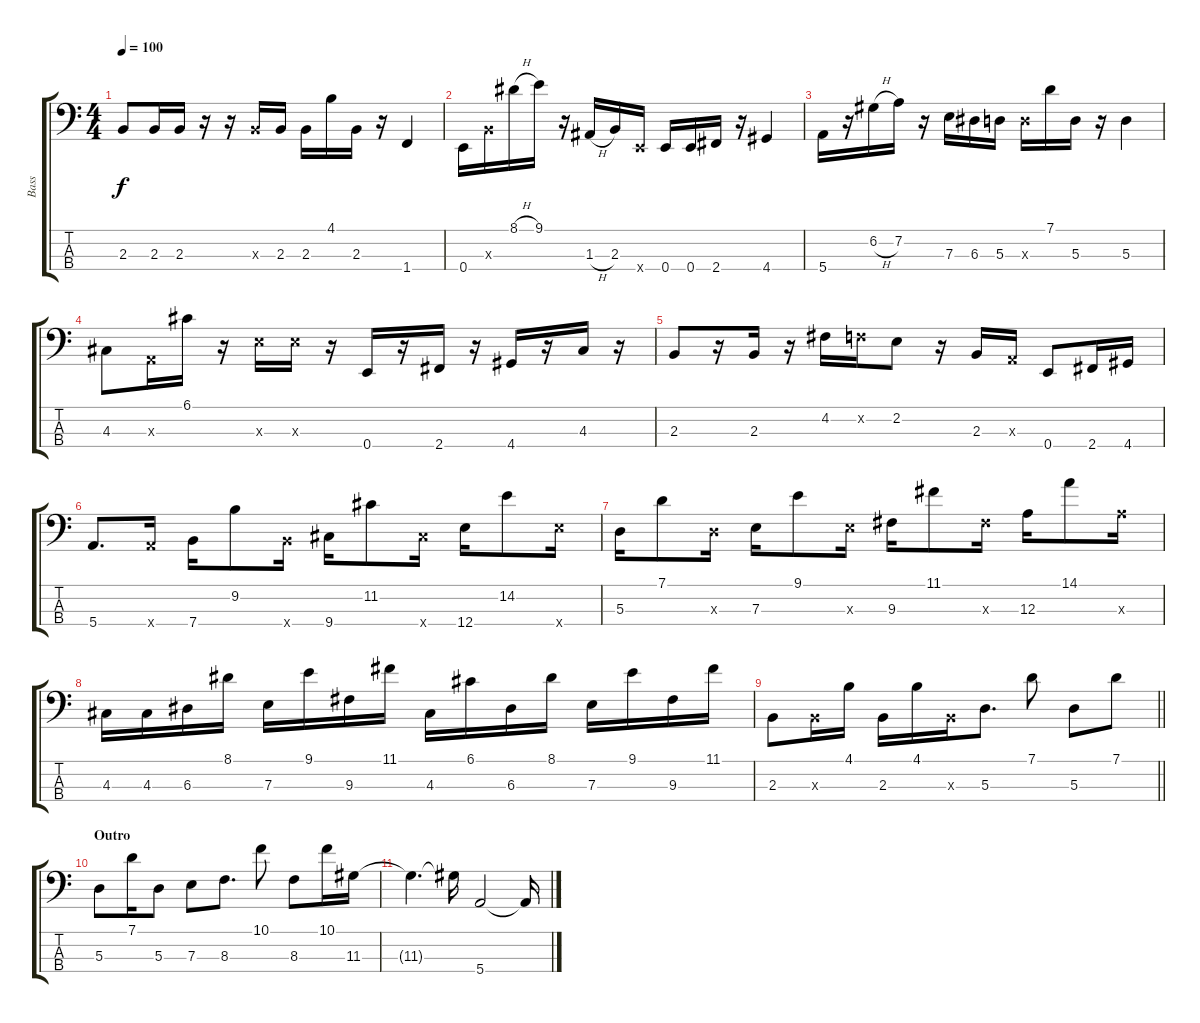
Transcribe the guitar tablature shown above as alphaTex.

\track ("Bass" "Bass") {instrument slapbass1}
\staff {score tabs}
\tuning (G2 D2 A1 E1) {hide}
\ts (4 4)
\tempo 100
\clef f4
\ks c
2.3.8{dy f} 2.3.16 2.3.16 r.16 r.16 2.3{x}.16 2.3.16 2.3.16 4.1.16 2.3.16 r.16 1.4.4 |
0.4.16 2.3{x}.16 8.1{h}.16 9.1.16 r.16 1.3{h}.16 2.3.16 0.4{x}.16 0.4.16 0.4.16 2.4.16 r.16 4.4.4 |
5.4.16 r.16 6.2{h}.16 7.2.16 r.16 7.3.16 6.3.16 5.3.16 5.3{x}.16 7.1.16 5.3.16 r.16 5.3.4 |
4.3.8 0.3{x}.16 6.1.16 r.16 7.3{x}.16 7.3{x}.16 r.16 0.4.16 r.16 2.4.16 r.16 4.4.16 r.16 4.3.16 r.16 |
2.3.8 r.16 2.3.16 r.16 4.2.16 3.2{x}.16 2.2.8 r.16 2.3.16 0.3{x}.16 0.4.8 2.4.16 4.4.16 |
5.4.8{d} 5.4{x}.16 7.4.16 9.2.8 7.4{x}.16 9.4.16 11.2.8 9.4{x}.16 12.4.16 14.2.8 12.4{x}.16 |
5.3.16 7.1.8 5.3{x}.16 7.3.16 9.1.8 7.3{x}.16 9.3.16 11.1.8 9.3{x}.16 12.3.16 14.1.8 12.3{x}.16 |
4.3.16 4.3.16 6.3.16 8.1.16 7.3.16 9.1.16 9.3.16 11.1.16 4.3.16 6.1.16 6.3.16 8.1.16 7.3.16 9.1.16 9.3.16 11.1.16 |
\barLineRight lightlight
2.3.8 2.3{x}.16 4.1.16 2.3.16 4.1.16 2.3{x}.16 5.3.8{d} 7.1.8 5.3.8 7.1.8 |
\section ("" "Outro")
5.3.8 7.1.16 5.3.8 7.3.8 8.3.8{d} 10.1.8 8.3.8 10.1.16 11.3.16 |
11.3{t}.4{d} 11.3{t}.16 5.4.2 5.4{t}.16
